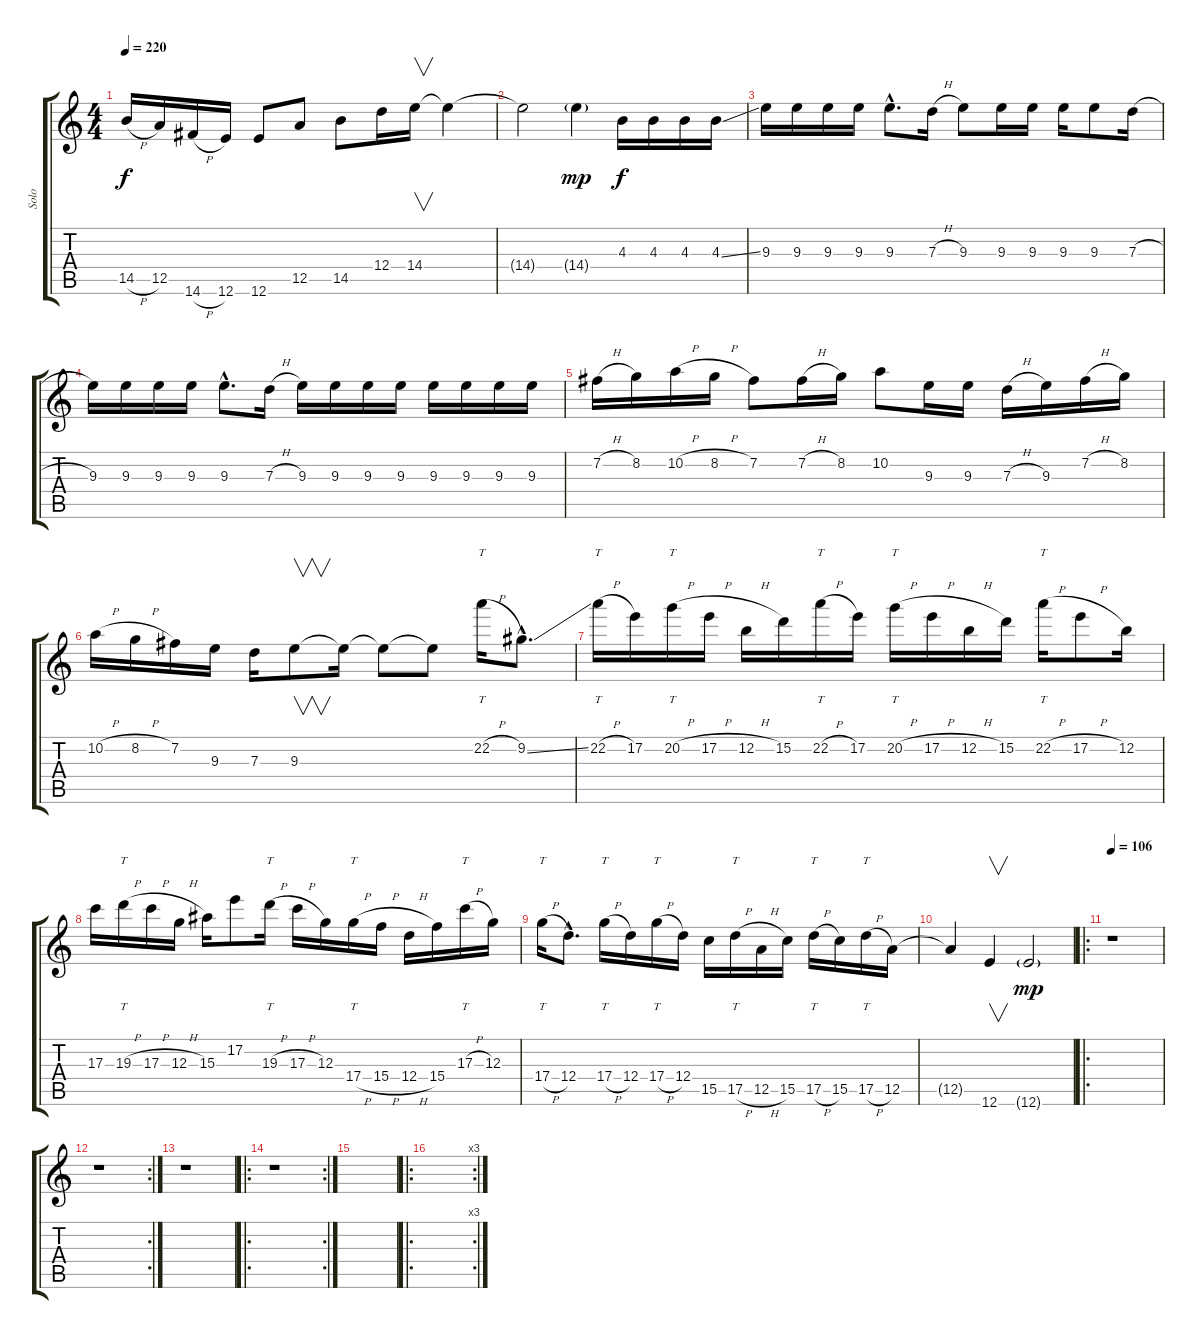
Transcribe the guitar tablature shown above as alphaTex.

\track ("Solo" "Solo") {instrument distortionguitar}
\staff {score tabs}
\tuning (E4 B3 G3 D3 A2 E2) {hide}
\ts (4 4)
\tempo 220
\clef g2
\ks c
14.5{h}.16{dy f} 12.5.16 14.6{h}.16 12.6.16 12.6.8 12.5.8 14.5.8 12.4.16 14.4.16{v} 14.4{t}.4 |
14.4{t}.2 14.4{g}.4{dy mp} 4.3.16{dy f} 4.3.16 4.3.16 4.3{ss}.16 |
9.3.16 9.3.16 9.3.16 9.3.16 9.3{hac}.8{d} 7.3{h}.16 9.3.8 9.3.16 9.3.16 9.3.16 9.3.8 7.3{h}.16 |
9.3.16 9.3.16 9.3.16 9.3.16 9.3{hac}.8{d} 7.3{h}.16 9.3.16 9.3.16 9.3.16 9.3.16 9.3.16 9.3.16 9.3.16 9.3.16 |
7.2{h}.16 8.2.16 10.2{h}.16 8.2{h}.16 7.2.8 7.2{h}.16 8.2.16 10.2.8 9.3.16 9.3.16 7.3{h}.16 9.3.16 7.2{h}.16 8.2.16 |
10.2{h}.16 8.2{h}.16 7.2.16 9.3.16 7.3.16 9.3.8{v} 9.3{t}.16 9.3{t}.8 9.3{t}.8 22.2{h}.16{tt} 9.2{ss hac}.8{d} |
22.2{h}.16{tt} 17.2.16 20.2{h}.16{tt} 17.2{h}.16 12.2{h}.16 15.2.16 22.2{h}.16{tt} 17.2.16 20.2{h}.16{tt} 17.2{h}.16 12.2{h}.16 15.2.16 22.2{h}.16{tt} 17.2{h}.8 12.2.16 |
17.3.16 19.3{h}.16{tt} 17.3{h}.16 12.3{h}.16 15.3.16 17.2.8 19.3{h}.16{tt} 17.3{h}.16 12.3.16 17.4{h}.16{tt} 15.4{h}.16 12.4{h}.16 15.4.16 17.3{h}.16{tt} 12.3.16 |
17.4{h}.16{tt} 12.4{hac}.8{d} 17.4{h}.16{tt} 12.4.16 17.4{h}.16{tt} 12.4.16 15.5.16 17.5{h}.16{tt} 12.5{h}.16 15.5.16 17.5{h}.16{tt} 15.5.16 17.5{h}.16{tt} 12.5.16 |
12.5{t}.4 12.6.4{v} 12.6{g}.2{dy mp} |
\ro
\tempo 106
r.1 |
\rc 2
r.1 |
r.1 |
\ro
\rc 2
r.1 |
|
\ro
\rc 3
